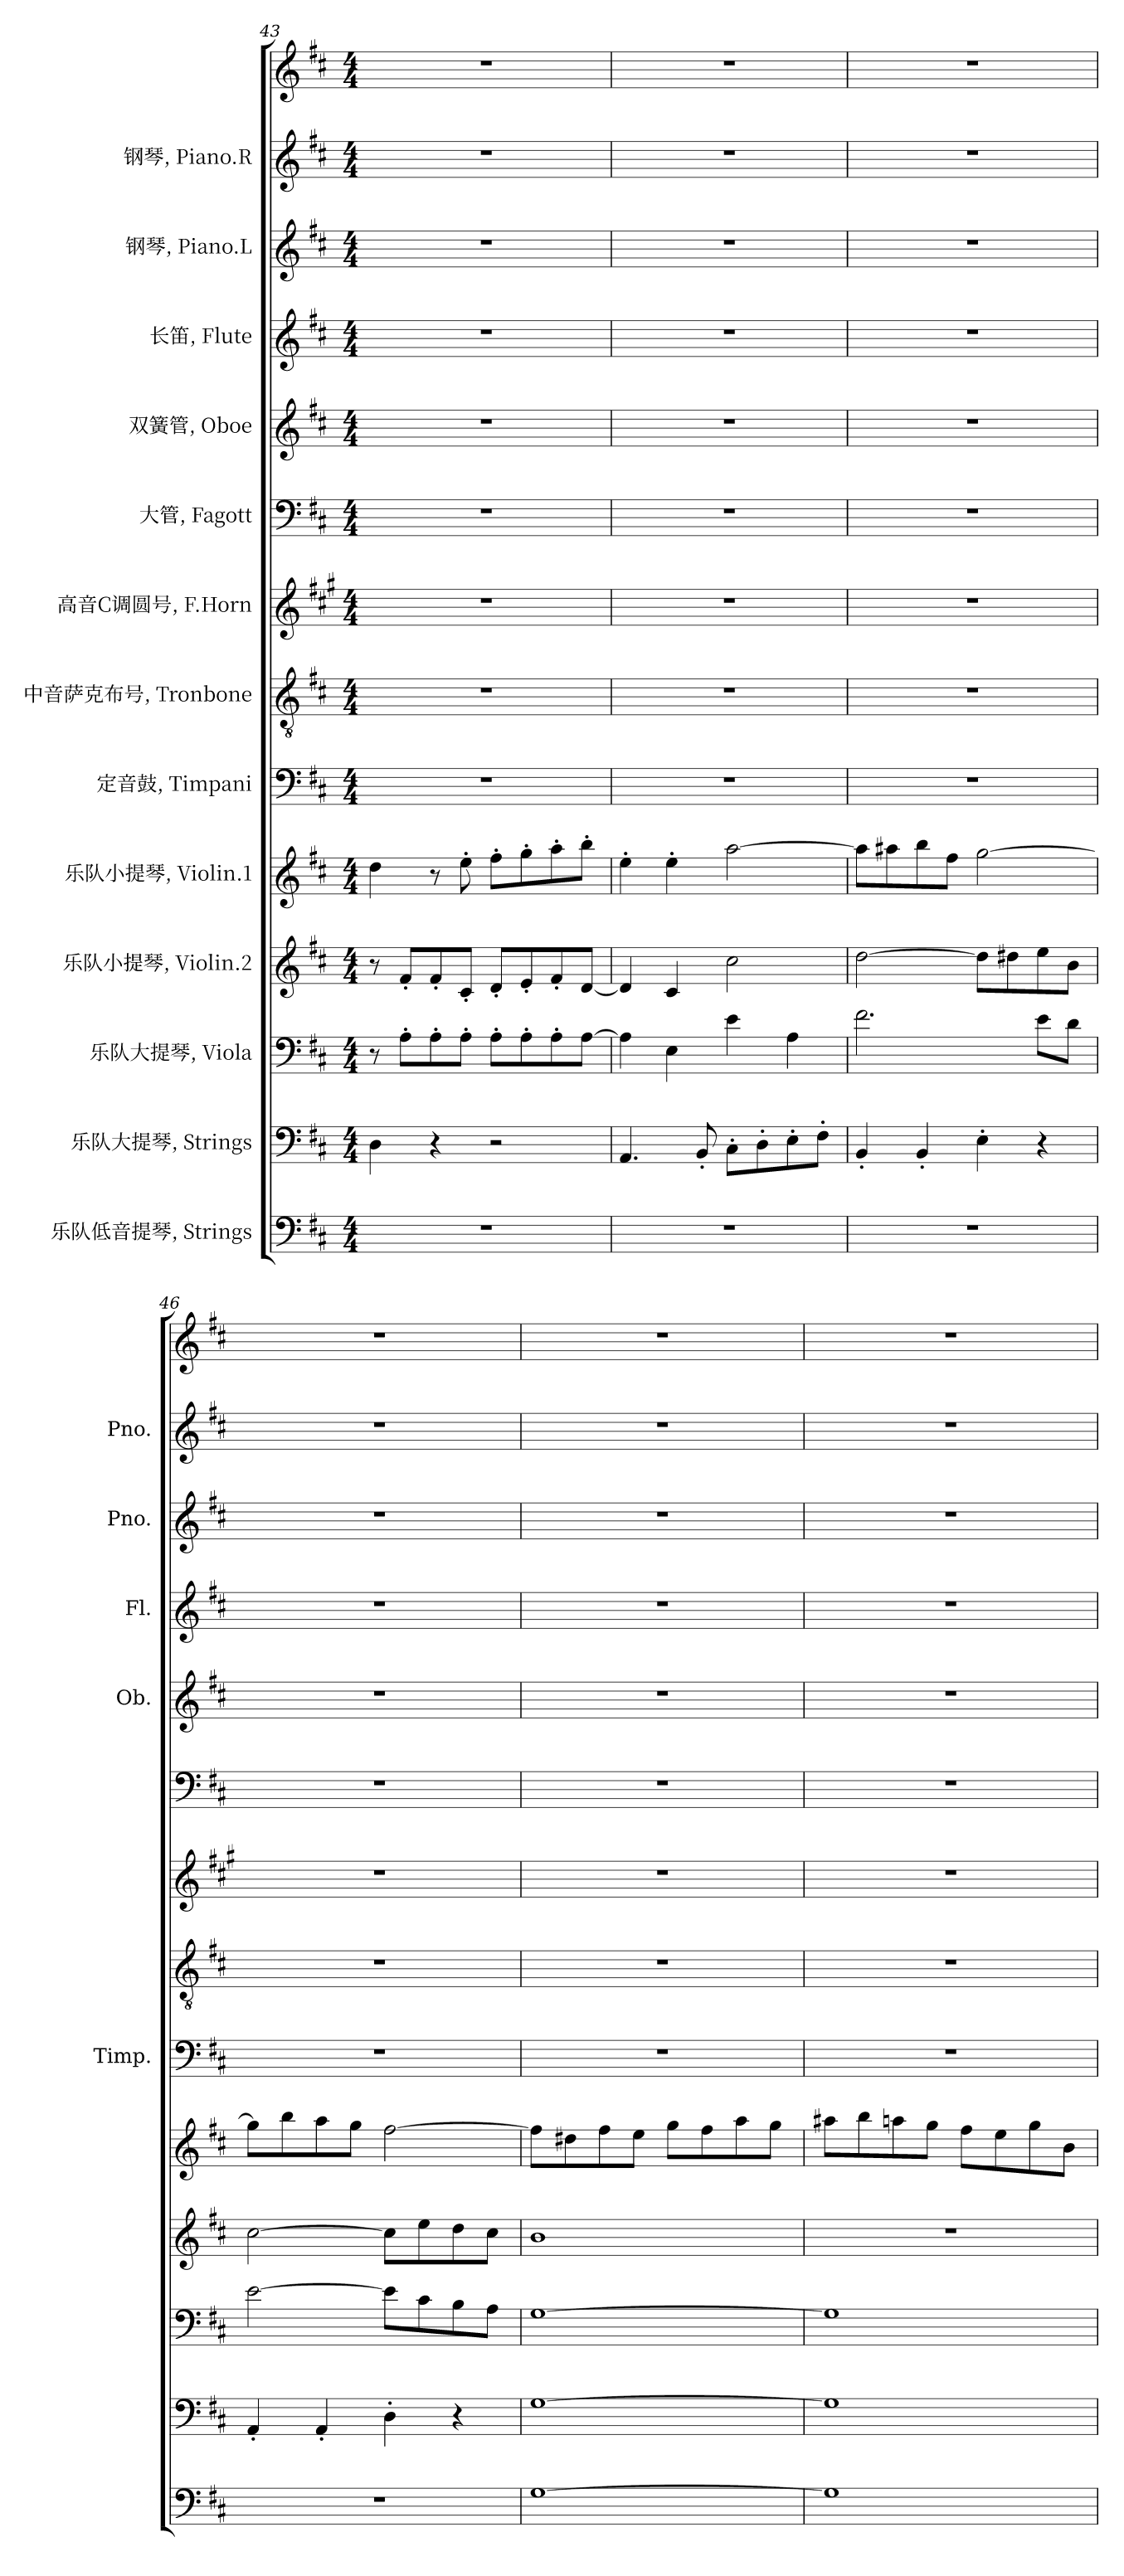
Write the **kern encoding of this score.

**kern	**kern	**kern	**kern	**kern	**kern	**kern	**kern	**kern	**kern	**kern	**kern	**kern	**kern
*part13	*part12	*part11	*part10	*part9	*part8	*part7	*part6	*part5	*part4	*part3	*part2	*part1	*part1
*staff14	*staff13	*staff12	*staff11	*staff10	*staff9	*staff8	*staff7	*staff6	*staff5	*staff4	*staff3	*staff2	*staff1
*I"乐队低音提琴, Strings	*I"乐队大提琴, Strings	*I"乐队大提琴, Viola	*I"乐队小提琴, Violin.2	*I"乐队小提琴, Violin.1	*I"定音鼓, Timpani	*I"中音萨克布号, Tronbone	*I"高音C调圆号, F.Horn	*I"大管, Fagott	*I"双簧管, Oboe	*I"长笛, Flute	*I"钢琴, Piano.L	*I"钢琴, Piano.R	*
*	*	*	*	*	*I'Timp.	*	*	*	*I'Ob.	*I'Fl.	*I'Pno.	*I'Pno.	*
!!LO:PB:g=z
*clefF4	*clefF4	*clefF4	*clefG2	*clefG2	*clefF4	*clefGv2	*clefG2	*clefF4	*clefG2	*clefG2	*clefG2	*clefG2	*clefG2
*ITrd7c12	*	*	*	*	*	*	*ITrd4c7	*	*	*	*	*	*
*k[f#c#]	*k[f#c#]	*k[f#c#]	*k[f#c#]	*k[f#c#]	*k[f#c#]	*k[f#c#]	*k[f#c#]	*k[f#c#]	*k[f#c#]	*k[f#c#]	*k[f#c#]	*k[f#c#]	*k[f#c#]
*M4/4	*M4/4	*M4/4	*M4/4	*M4/4	*M4/4	*M4/4	*M4/4	*M4/4	*M4/4	*M4/4	*M4/4	*M4/4	*M4/4
=43	=43	=43	=43	=43	=43	=43	=43	=43	=43	=43	=43	=43	=43
1r	4D\	8r	8r	4dd\	1r	1r	1r	1r	1r	1r	1r	1r	1r
.	.	8A'\L	8f#'/L	.	.	.	.	.	.	.	.	.	.
.	4r	8A'\	8f#'/	8r	.	.	.	.	.	.	.	.	.
.	.	8A'\J	8c#'/J	8ee'\	.	.	.	.	.	.	.	.	.
.	2r	8A'\L	8d'/L	8ff#'\L	.	.	.	.	.	.	.	.	.
.	.	8A'\	8e'/	8gg'\	.	.	.	.	.	.	.	.	.
.	.	8A'\	8f#'/	8aa'\	.	.	.	.	.	.	.	.	.
.	.	[8A\J	[8d/J	8bb'\J	.	.	.	.	.	.	.	.	.
=44	=44	=44	=44	=44	=44	=44	=44	=44	=44	=44	=44	=44	=44
1r	4.AA/	4A\]	4d/]	4ee'\	1r	1r	1r	1r	1r	1r	1r	1r	1r
.	.	4E\	4c#/	4ee'\	.	.	.	.	.	.	.	.	.
.	8BB'/	.	.	.	.	.	.	.	.	.	.	.	.
.	8C#'\L	4e\	2cc#\	[2aa\	.	.	.	.	.	.	.	.	.
.	8D'\	.	.	.	.	.	.	.	.	.	.	.	.
.	8E'\	4A\	.	.	.	.	.	.	.	.	.	.	.
.	8F#'\J	.	.	.	.	.	.	.	.	.	.	.	.
=45	=45	=45	=45	=45	=45	=45	=45	=45	=45	=45	=45	=45	=45
1r	4BB'/	2.f#\	[2dd\	8aa\L]	1r	1r	1r	1r	1r	1r	1r	1r	1r
.	.	.	.	8aa#X\	.	.	.	.	.	.	.	.	.
.	4BB'/	.	.	8bb\	.	.	.	.	.	.	.	.	.
.	.	.	.	8ff#\J	.	.	.	.	.	.	.	.	.
.	4E'\	.	8dd\L]	[2gg\	.	.	.	.	.	.	.	.	.
.	.	.	8dd#X\	.	.	.	.	.	.	.	.	.	.
.	4r	8e\L	8ee\	.	.	.	.	.	.	.	.	.	.
.	.	8d\J	8b\J	.	.	.	.	.	.	.	.	.	.
=46	=46	=46	=46	=46	=46	=46	=46	=46	=46	=46	=46	=46	=46
1r	4AA'/	[2e\	[2cc#\	8gg\L]	1r	1r	1r	1r	1r	1r	1r	1r	1r
.	.	.	.	8bb\	.	.	.	.	.	.	.	.	.
.	4AA'/	.	.	8aa\	.	.	.	.	.	.	.	.	.
.	.	.	.	8gg\J	.	.	.	.	.	.	.	.	.
.	4D'\	8e\L]	8cc#\L]	[2ff#\	.	.	.	.	.	.	.	.	.
.	.	8c#\	8ee\	.	.	.	.	.	.	.	.	.	.
.	4r	8B\	8dd\	.	.	.	.	.	.	.	.	.	.
.	.	8A\J	8cc#\J	.	.	.	.	.	.	.	.	.	.
!!LO:PB:g=z
=47	=47	=47	=47	=47	=47	=47	=47	=47	=47	=47	=47	=47	=47
[1GG	[1G	[1G	1b	8ff#\L]	1r	1r	1r	1r	1r	1r	1r	1r	1r
.	.	.	.	8dd#X\	.	.	.	.	.	.	.	.	.
.	.	.	.	8ff#\	.	.	.	.	.	.	.	.	.
.	.	.	.	8ee\J	.	.	.	.	.	.	.	.	.
.	.	.	.	8gg\L	.	.	.	.	.	.	.	.	.
.	.	.	.	8ff#\	.	.	.	.	.	.	.	.	.
.	.	.	.	8aa\	.	.	.	.	.	.	.	.	.
.	.	.	.	8gg\J	.	.	.	.	.	.	.	.	.
=48	=48	=48	=48	=48	=48	=48	=48	=48	=48	=48	=48	=48	=48
1GG]	1G]	1G]	1r	8aa#X\L	1r	1r	1r	1r	1r	1r	1r	1r	1r
.	.	.	.	8bb\	.	.	.	.	.	.	.	.	.
.	.	.	.	8aan\	.	.	.	.	.	.	.	.	.
.	.	.	.	8gg\J	.	.	.	.	.	.	.	.	.
.	.	.	.	8ff#\L	.	.	.	.	.	.	.	.	.
.	.	.	.	8ee\	.	.	.	.	.	.	.	.	.
.	.	.	.	8gg\	.	.	.	.	.	.	.	.	.
.	.	.	.	8b\J	.	.	.	.	.	.	.	.	.
=	=	=	=	=	=	=	=	=	=	=	=	=	=
*-	*-	*-	*-	*-	*-	*-	*-	*-	*-	*-	*-	*-	*-
